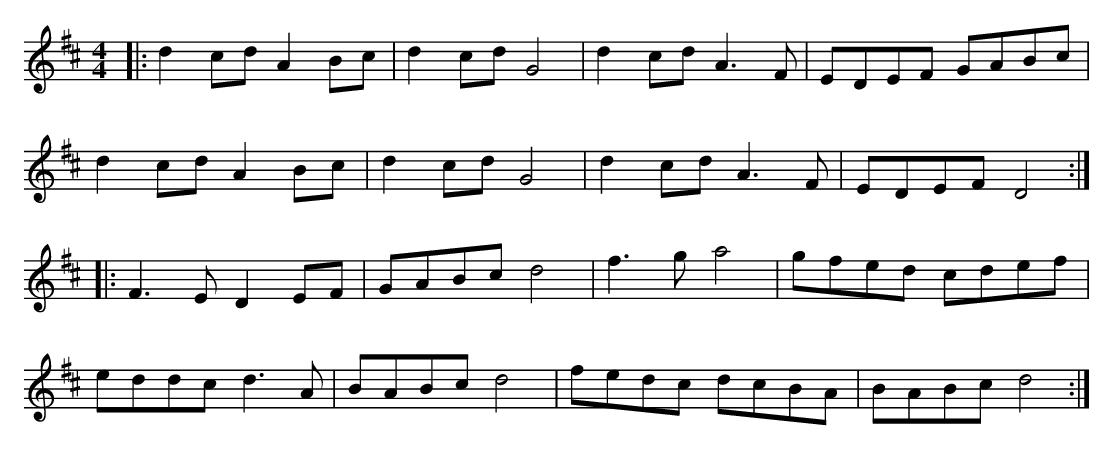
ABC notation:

X:1
M:4/4
K:D
|:d2cd A2Bc|d2cd G4|d2cd A3 F|EDEF GABc|
d2cd A2Bc|d2cd G4|d2cd A3 F|EDEF D4:|
|:F3 E D2 EF|GABc d4|f3 g a4|gfed cdef|
eddc d3 A|BABc d4|fedc dcBA|BABc d4:|
